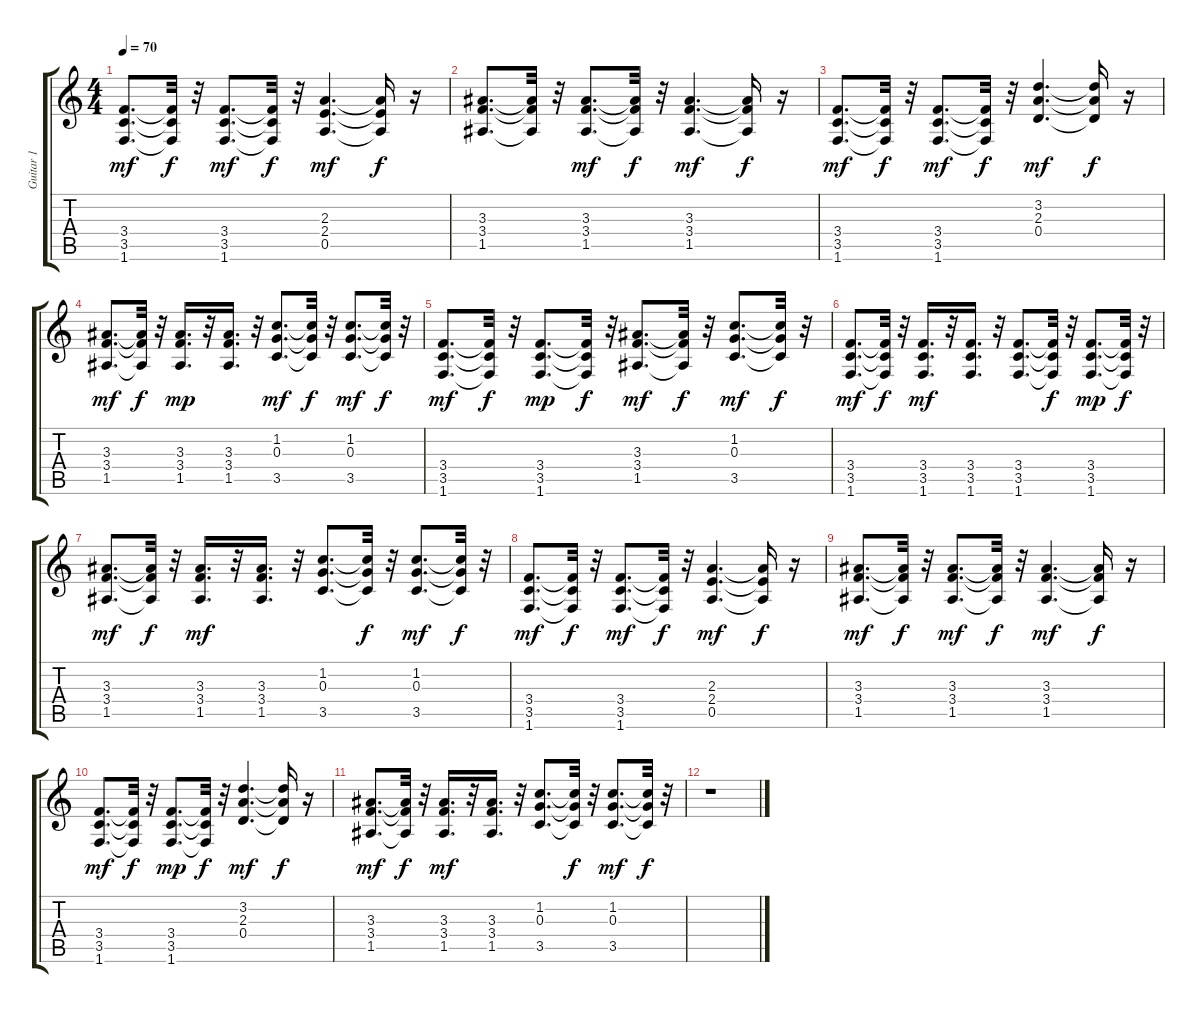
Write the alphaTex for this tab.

\track ("Guitar 1" "Guitar 1") {instrument acousticguitarsteel}
\staff {score tabs}
\tuning (E4 B3 G3 D3 A2 E2) {hide}
\ts (4 4)
\tempo 70
\clef g2
\ks c
(3.4 3.5 1.6).8{d dy mf} (3.4{t} 3.5{t} 1.6{t}).32{dy f} r.32 (3.4 3.5 1.6).8{d dy mf} (3.4{t} 3.5{t} 1.6{t}).32{dy f} r.32 (2.3 2.4 0.5).4{d dy mf} (2.3{t} 2.4{t} 0.5{t}).16{dy f} r.16 |
(3.3 3.4 1.5).8{d} (3.3{t} 3.4{t} 1.5{t}).32 r.32 (3.3 3.4 1.5).8{d dy mf} (3.3{t} 3.4{t} 1.5{t}).32{dy f} r.32 (3.3 3.4 1.5).4{d dy mf} (3.3{t} 3.4{t} 1.5{t}).16{dy f} r.16 |
(3.4 3.5 1.6).8{d dy mf} (3.4{t} 3.5{t} 1.6{t}).32{dy f} r.32 (3.4 3.5 1.6).8{d dy mf} (3.4{t} 3.5{t} 1.6{t}).32{dy f} r.32 (3.2 2.3 0.4).4{d dy mf} (3.2{t} 2.3{t} 0.4{t}).16{dy f} r.16 |
(3.3 3.4 1.5).8{d dy mf} (3.3{t} 3.4{t} 1.5{t}).32{dy f} r.32 (3.3 3.4 1.5).16{d dy mp} r.32 (3.3 3.4 1.5).16{d} r.32 (1.2 0.3 3.5).8{d dy mf} (1.2{t} 0.3{t} 3.5{t}).32{dy f} r.32 (1.2 0.3 3.5).8{d dy mf} (1.2{t} 0.3{t} 3.5{t}).32{dy f} r.32 |
(3.4 3.5 1.6).8{d dy mf} (3.4{t} 3.5{t} 1.6{t}).32{dy f} r.32 (3.4 3.5 1.6).8{d dy mp} (3.4{t} 3.5{t} 1.6{t}).32{dy f} r.32 (3.3 3.4 1.5).8{d dy mf} (3.3{t} 3.4{t} 1.5{t}).32{dy f} r.32 (1.2 0.3 3.5).8{d dy mf} (1.2{t} 0.3{t} 3.5{t}).32{dy f} r.32 |
(3.4 3.5 1.6).8{d dy mf} (3.4{t} 3.5{t} 1.6{t}).32{dy f} r.32 (3.4 3.5 1.6).16{d dy mf volume 6} r.32 (3.4 3.5 1.6).16{d volume 6} r.32 (3.4 3.5 1.6).8{d volume 6} (3.4{t} 3.5{t} 1.6{t}).32{dy f} r.32 (3.4 3.5 1.6).8{d dy mp volume 6} (3.4{t} 3.5{t} 1.6{t}).32{dy f} r.32 |
(3.3 3.4 1.5).8{d dy mf volume 5} (3.3{t} 3.4{t} 1.5{t}).32{dy f} r.32 (3.3 3.4 1.5).16{d dy mf volume 5} r.32 (3.3 3.4 1.5).16{d volume 5} r.32 (1.2 0.3 3.5).8{d volume 5} (1.2{t} 0.3{t} 3.5{t}).32{dy f} r.32 (1.2 0.3 3.5).8{d dy mf volume 5} (1.2{t} 0.3{t} 3.5{t}).32{dy f} r.32 |
(3.4 3.5 1.6).8{d dy mf volume 4} (3.4{t} 3.5{t} 1.6{t}).32{dy f} r.32 (3.4 3.5 1.6).8{d dy mf volume 4} (3.4{t} 3.5{t} 1.6{t}).32{dy f} r.32 (2.3 2.4 0.5).4{d dy mf volume 4} (2.3{t} 2.4{t} 0.5{t}).16{dy f} r.16 |
(3.3 3.4 1.5).8{d dy mf volume 4} (3.3{t} 3.4{t} 1.5{t}).32{dy f} r.32 (3.3 3.4 1.5).8{d dy mf volume 3} (3.3{t} 3.4{t} 1.5{t}).32{dy f} r.32 (3.3 3.4 1.5).4{d dy mf volume 3} (3.3{t} 3.4{t} 1.5{t}).16{dy f} r.16 |
(3.4 3.5 1.6).8{d dy mf volume 3} (3.4{t} 3.5{t} 1.6{t}).32{dy f} r.32 (3.4 3.5 1.6).8{d dy mp volume 2} (3.4{t} 3.5{t} 1.6{t}).32{dy f} r.32 (3.2 2.3 0.4).4{d dy mf volume 2} (3.2{t} 2.3{t} 0.4{t}).16{dy f} r.16 |
(3.3 3.4 1.5).8{d dy mf volume 2} (3.3{t} 3.4{t} 1.5{t}).32{dy f} r.32 (3.3 3.4 1.5).16{d dy mf volume 2} r.32 (3.3 3.4 1.5).16{d volume 2} r.32 (1.2 0.3 3.5).8{d volume 1} (1.2{t} 0.3{t} 3.5{t}).32{dy f} r.32 (1.2 0.3 3.5).8{d dy mf volume 1} (1.2{t} 0.3{t} 3.5{t}).32{dy f} r.32 |
r.1
